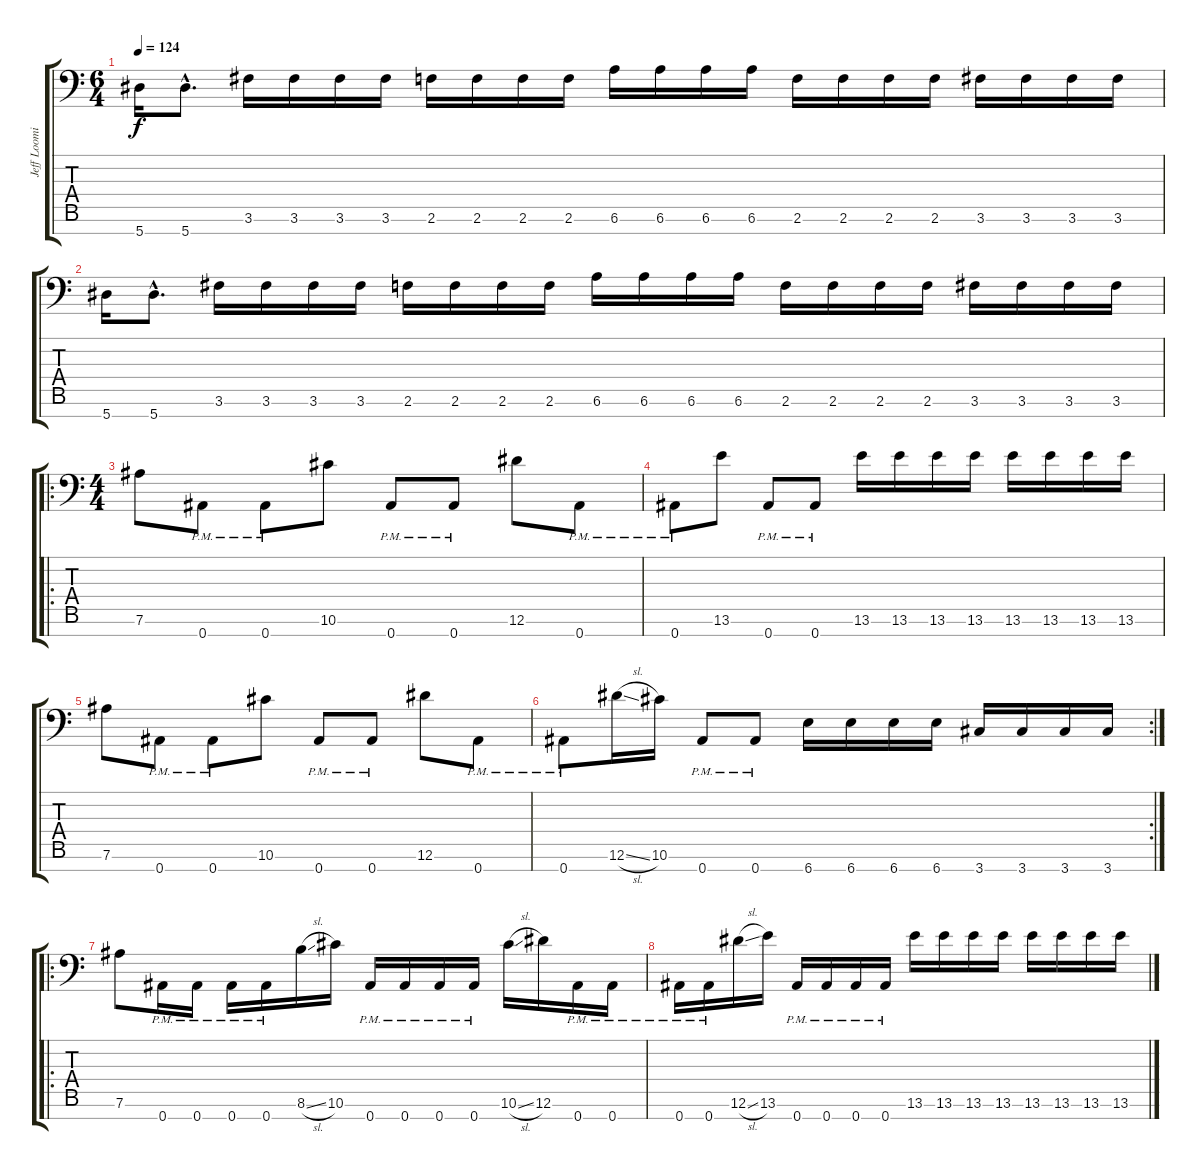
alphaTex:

\track ("Jeff Loomis Rhythm" "Jeff Loomi") {instrument distortionguitar}
\staff {score tabs}
\tuning (Eb4 Bb3 Gb3 Db3 Ab2 Eb2 Bb1) {hide}
\ts (6 4)
\tempo 124
\clef f4
\ks c
5.7.16{dy f} 5.7{hac}.8{d} 3.6.16 3.6.16 3.6.16 3.6.16 2.6.16 2.6.16 2.6.16 2.6.16 6.6.16 6.6.16 6.6.16 6.6.16 2.6.16 2.6.16 2.6.16 2.6.16 3.6.16 3.6.16 3.6.16 3.6.16 |
5.7.16 5.7{hac}.8{d} 3.6.16 3.6.16 3.6.16 3.6.16 2.6.16 2.6.16 2.6.16 2.6.16 6.6.16 6.6.16 6.6.16 6.6.16 2.6.16 2.6.16 2.6.16 2.6.16 3.6.16 3.6.16 3.6.16 3.6.16 |
\ro
\ts (4 4)
7.6.8 0.7{pm}.8 0.7{pm}.8 10.6.8 0.7{pm}.8 0.7{pm}.8 12.6.8 0.7{pm}.8 |
0.7{pm}.8 13.6.8 0.7{pm}.8 0.7{pm}.8 13.6.16 13.6.16 13.6.16 13.6.16 13.6.16 13.6.16 13.6.16 13.6.16 |
7.6.8 0.7{pm}.8 0.7{pm}.8 10.6.8 0.7{pm}.8 0.7{pm}.8 12.6.8 0.7{pm}.8 |
\rc 2
0.7{pm}.8 12.6{sl}.16 10.6.16 0.7{pm}.8 0.7{pm}.8 6.7.16 6.7.16 6.7.16 6.7.16 3.7.16 3.7.16 3.7.16 3.7.16 |
\ro
7.6.8 0.7{pm}.16 0.7{pm}.16 0.7{pm}.16 0.7{pm}.16 8.6{sl}.16 10.6.16 0.7{pm}.16 0.7{pm}.16 0.7{pm}.16 0.7{pm}.16 10.6{sl}.16 12.6.16 0.7{pm}.16 0.7{pm}.16 |
0.7{pm}.16 0.7{pm}.16 12.6{sl}.16 13.6.16 0.7{pm}.16 0.7{pm}.16 0.7{pm}.16 0.7{pm}.16 13.6.16 13.6.16 13.6.16 13.6.16 13.6.16 13.6.16 13.6.16 13.6.16
